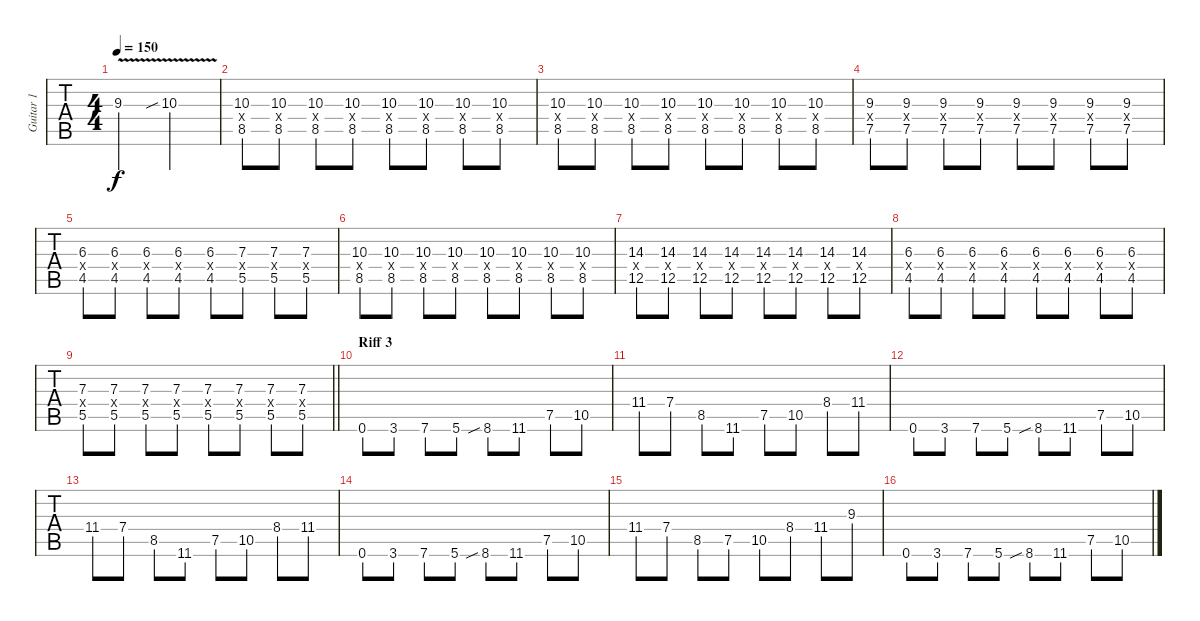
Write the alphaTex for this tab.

\track ("Guitar 1" "Guitar 1") {instrument overdrivenguitar}
\staff {tabs}
\tuning (D4 A3 F3 C3 G2 C2) {hide}
\ts (4 4)
\tempo 150
\clef g2
\ks c
9.3{v}.2{dy f} 10.3{v sib}.2 |
(10.3 0.4{x} 8.5).8 (10.3 0.4{x} 8.5).8 (10.3 0.4{x} 8.5).8 (10.3 0.4{x} 8.5).8 (10.3 0.4{x} 8.5).8 (10.3 0.4{x} 8.5).8 (10.3 0.4{x} 8.5).8 (10.3 0.4{x} 8.5).8 |
(10.3 0.4{x} 8.5).8 (10.3 0.4{x} 8.5).8 (10.3 0.4{x} 8.5).8 (10.3 0.4{x} 8.5).8 (10.3 0.4{x} 8.5).8 (10.3 0.4{x} 8.5).8 (10.3 0.4{x} 8.5).8 (10.3 0.4{x} 8.5).8 |
(9.3 0.4{x} 7.5).8 (9.3 0.4{x} 7.5).8 (9.3 0.4{x} 7.5).8 (9.3 0.4{x} 7.5).8 (9.3 0.4{x} 7.5).8 (9.3 0.4{x} 7.5).8 (9.3 0.4{x} 7.5).8 (9.3 0.4{x} 7.5).8 |
(6.3 0.4{x} 4.5).8 (6.3 0.4{x} 4.5).8 (6.3 0.4{x} 4.5).8 (6.3 0.4{x} 4.5).8 (6.3 0.4{x} 4.5).8 (7.3 0.4{x} 5.5).8 (7.3 0.4{x} 5.5).8 (7.3 0.4{x} 5.5).8 |
(10.3 0.4{x} 8.5).8 (10.3 0.4{x} 8.5).8 (10.3 0.4{x} 8.5).8 (10.3 0.4{x} 8.5).8 (10.3 0.4{x} 8.5).8 (10.3 0.4{x} 8.5).8 (10.3 0.4{x} 8.5).8 (10.3 0.4{x} 8.5).8 |
(14.3 0.4{x} 12.5).8 (14.3 0.4{x} 12.5).8 (14.3 0.4{x} 12.5).8 (14.3 0.4{x} 12.5).8 (14.3 0.4{x} 12.5).8 (14.3 0.4{x} 12.5).8 (14.3 0.4{x} 12.5).8 (14.3 0.4{x} 12.5).8 |
(6.3 0.4{x} 4.5).8 (6.3 0.4{x} 4.5).8 (6.3 0.4{x} 4.5).8 (6.3 0.4{x} 4.5).8 (6.3 0.4{x} 4.5).8 (6.3 0.4{x} 4.5).8 (6.3 0.4{x} 4.5).8 (6.3 0.4{x} 4.5).8 |
\barLineRight lightlight
(7.3 0.4{x} 5.5).8 (7.3 0.4{x} 5.5).8 (7.3 0.4{x} 5.5).8 (7.3 0.4{x} 5.5).8 (7.3 0.4{x} 5.5).8 (7.3 0.4{x} 5.5).8 (7.3 0.4{x} 5.5).8 (7.3 0.4{x} 5.5).8 |
\section ("" "Riff 3")
0.6.8 3.6.8 7.6.8 5.6.8 8.6{sib}.8 11.6.8 7.5.8 10.5.8 |
11.4.8 7.4.8 8.5.8 11.6.8 7.5.8 10.5.8 8.4.8 11.4.8 |
0.6.8 3.6.8 7.6.8 5.6.8 8.6{sib}.8 11.6.8 7.5.8 10.5.8 |
11.4.8 7.4.8 8.5.8 11.6.8 7.5.8 10.5.8 8.4.8 11.4.8 |
0.6.8 3.6.8 7.6.8 5.6.8 8.6{sib}.8 11.6.8 7.5.8 10.5.8 |
11.4.8 7.4.8 8.5.8 7.5.8 10.5.8 8.4.8 11.4.8 9.3.8 |
0.6.8 3.6.8 7.6.8 5.6.8 8.6{sib}.8 11.6.8 7.5.8 10.5.8
